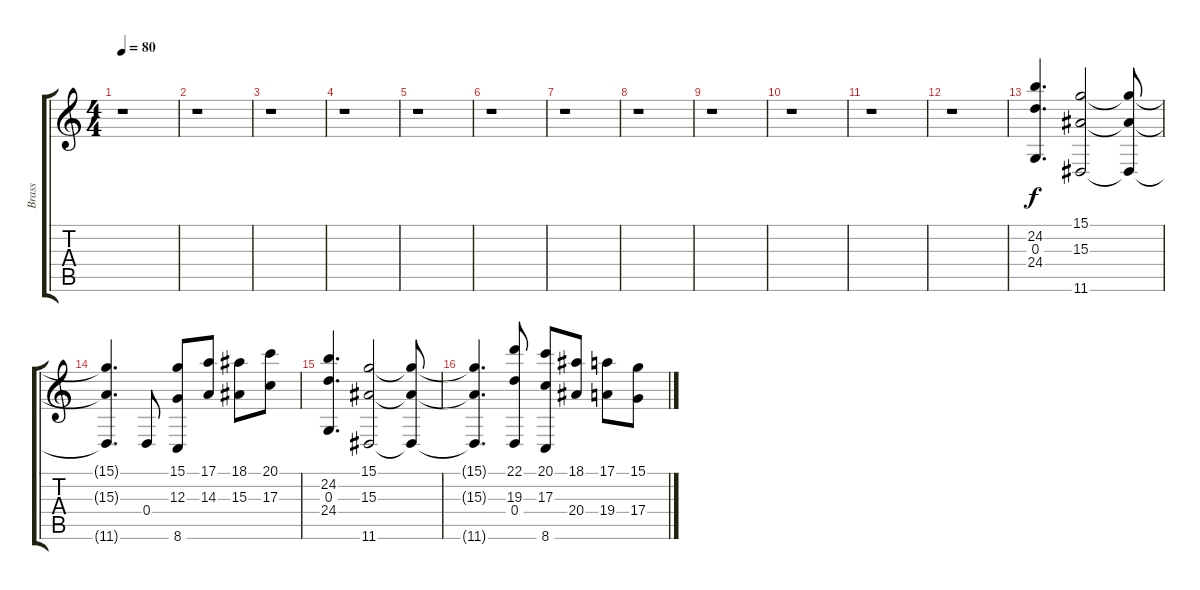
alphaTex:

\track ("Brass" "Brass") {instrument brasssection}
\staff {score tabs}
\tuning (E4 B3 G3 D3 A2 E2) {hide}
\ts (4 4)
\tempo 80
\clef g2
\ks c
r.1{dy f} |
r.1 |
r.1 |
r.1 |
r.1 |
r.1 |
r.1 |
r.1 |
r.1 |
r.1 |
r.1 |
r.1 |
(24.2 0.3 24.4).4{d} (15.1 15.3 11.6).2 (15.1{t} 15.3{t} 11.6{t}).8 |
(15.1{t} 15.3{t} 11.6{t}).4{d} 0.4.8 (15.1 12.3 8.6).8 (17.1 14.3).8 (18.1 15.3).8 (20.1 17.3).8 |
(24.2 0.3 24.4).4{d} (15.1 15.3 11.6).2 (15.1{t} 15.3{t} 11.6{t}).8 |
(15.1{t} 15.3{t} 11.6{t}).4{d} (22.1 19.3 0.4).8 (20.1 17.3 8.6).8 (18.1 20.4).8 (17.1 19.4).8 (15.1 17.4).8
